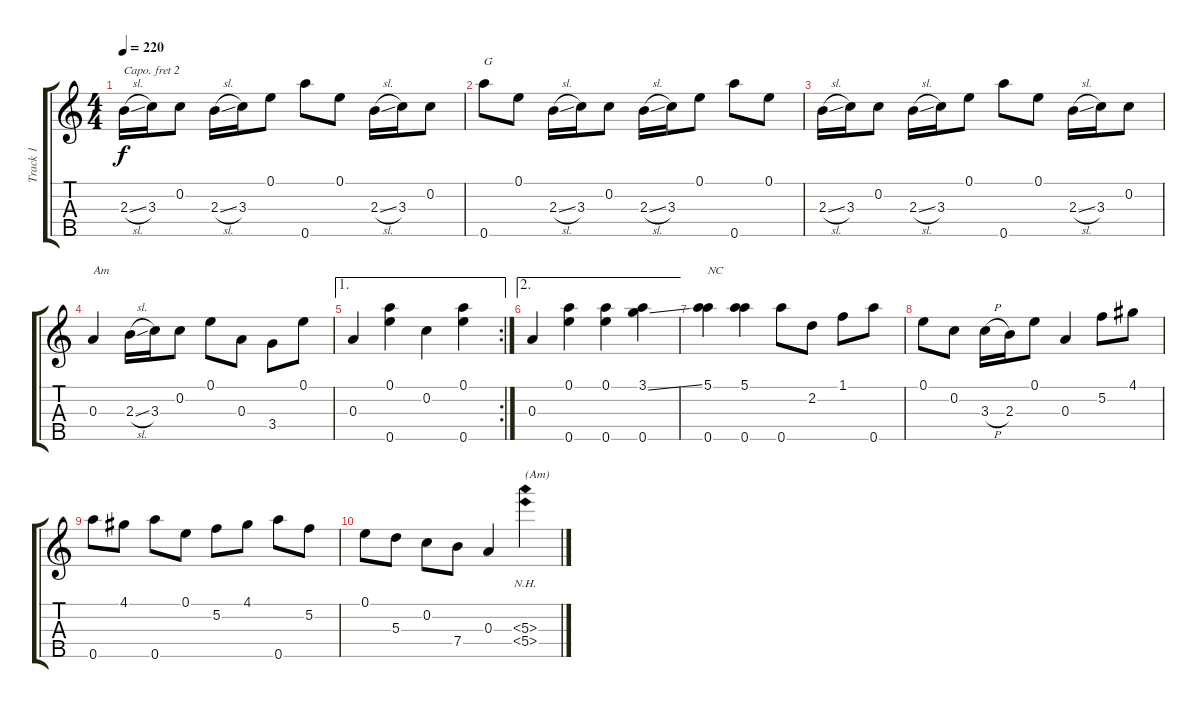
\track ("Track 1" "Track 1") {instrument banjo}
\staff {score tabs}
\capo 2
\tuning (D4 Bb3 G3 D3 G4) {hide}
\displaytranspose 12
\ts (4 4)
\tempo 220
\clef g2
\ks c
2.3{sl}.16{dy f} 3.3.16 0.2.8 2.3{sl}.16 3.3.16 0.1.8 0.5.8 0.1.8 2.3{sl}.16 3.3.16 0.2.8 |
0.5.8{txt "G"} 0.1.8 2.3{sl}.16 3.3.16 0.2.8 2.3{sl}.16 3.3.16 0.1.8 0.5.8 0.1.8 |
2.3{sl}.16 3.3.16 0.2.8 2.3{sl}.16 3.3.16 0.1.8 0.5.8 0.1.8 2.3{sl}.16 3.3.16 0.2.8 |
0.3.4{txt "Am"} 2.3{sl}.16 3.3.16 0.2.8 0.1.8 0.3.8 3.4.8 0.1.8 |
\ae 1
\rc 2
0.3.4 (0.1 0.5).4 0.2.4 (0.1 0.5).4 |
\ae 2
0.3.4 (0.1 0.5).4 (0.1 0.5).4 (3.1{ss} 0.5).4 |
(5.1 0.5).4{txt "NC"} (5.1 0.5).4 0.5.8 2.2.8 1.1.8 0.5.8 |
0.1.8 0.2.8 3.3{h}.16 2.3.16 0.1.8 0.3.4 5.2.8 4.1.8 |
0.5.8 4.1.8 0.5.8 0.1.8 5.2.8 4.1.8 0.5.8 5.2.8 |
0.1.8 5.3.8 0.2.8 7.4.8 0.3.4 (5.3{nh} 5.4{nh}).4{txt "(Am)"}
